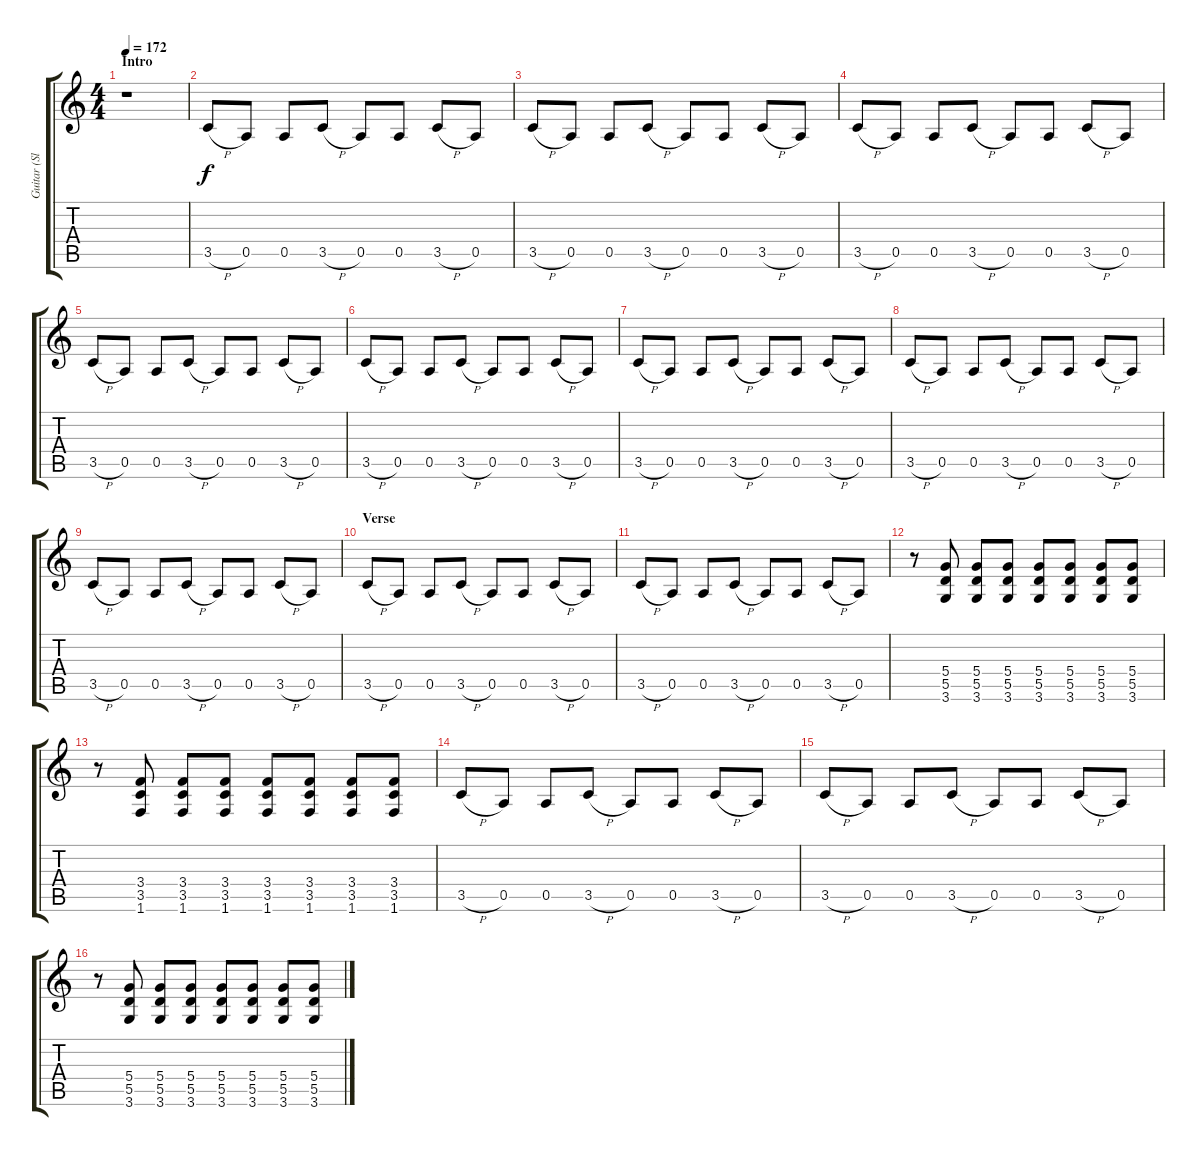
\track ("Guitar (Slash)" "Guitar (Sl") {instrument overdrivenguitar}
\staff {score tabs}
\tuning (E4 B3 G3 D3 A2 E2) {hide}
\ts (4 4)
\section ("" "Intro")
\tempo 172
\clef g2
\ks c
r.1{dy f instrument overdrivenguitar} |
3.5{h}.8 0.5.8 0.5.8 3.5{h}.8 0.5.8 0.5.8 3.5{h}.8 0.5.8 |
3.5{h}.8 0.5.8 0.5.8 3.5{h}.8 0.5.8 0.5.8 3.5{h}.8 0.5.8 |
3.5{h}.8 0.5.8 0.5.8 3.5{h}.8 0.5.8 0.5.8 3.5{h}.8 0.5.8 |
3.5{h}.8 0.5.8 0.5.8 3.5{h}.8 0.5.8 0.5.8 3.5{h}.8 0.5.8 |
3.5{h}.8 0.5.8 0.5.8 3.5{h}.8 0.5.8 0.5.8 3.5{h}.8 0.5.8 |
3.5{h}.8 0.5.8 0.5.8 3.5{h}.8 0.5.8 0.5.8 3.5{h}.8 0.5.8 |
3.5{h}.8 0.5.8 0.5.8 3.5{h}.8 0.5.8 0.5.8 3.5{h}.8 0.5.8 |
3.5{h}.8 0.5.8 0.5.8 3.5{h}.8 0.5.8 0.5.8 3.5{h}.8 0.5.8 |
\section ("" "Verse")
3.5{h}.8 0.5.8 0.5.8 3.5{h}.8 0.5.8 0.5.8 3.5{h}.8 0.5.8 |
3.5{h}.8 0.5.8 0.5.8 3.5{h}.8 0.5.8 0.5.8 3.5{h}.8 0.5.8 |
r.8 (5.4 5.5 3.6).8 (5.4 5.5 3.6).8 (5.4 5.5 3.6).8 (5.4 5.5 3.6).8 (5.4 5.5 3.6).8 (5.4 5.5 3.6).8 (5.4 5.5 3.6).8 |
r.8 (3.4 3.5 1.6).8 (3.4 3.5 1.6).8 (3.4 3.5 1.6).8 (3.4 3.5 1.6).8 (3.4 3.5 1.6).8 (3.4 3.5 1.6).8 (3.4 3.5 1.6).8 |
3.5{h}.8 0.5.8 0.5.8 3.5{h}.8 0.5.8 0.5.8 3.5{h}.8 0.5.8 |
3.5{h}.8 0.5.8 0.5.8 3.5{h}.8 0.5.8 0.5.8 3.5{h}.8 0.5.8 |
r.8 (5.4 5.5 3.6).8 (5.4 5.5 3.6).8 (5.4 5.5 3.6).8 (5.4 5.5 3.6).8 (5.4 5.5 3.6).8 (5.4 5.5 3.6).8 (5.4 5.5 3.6).8
